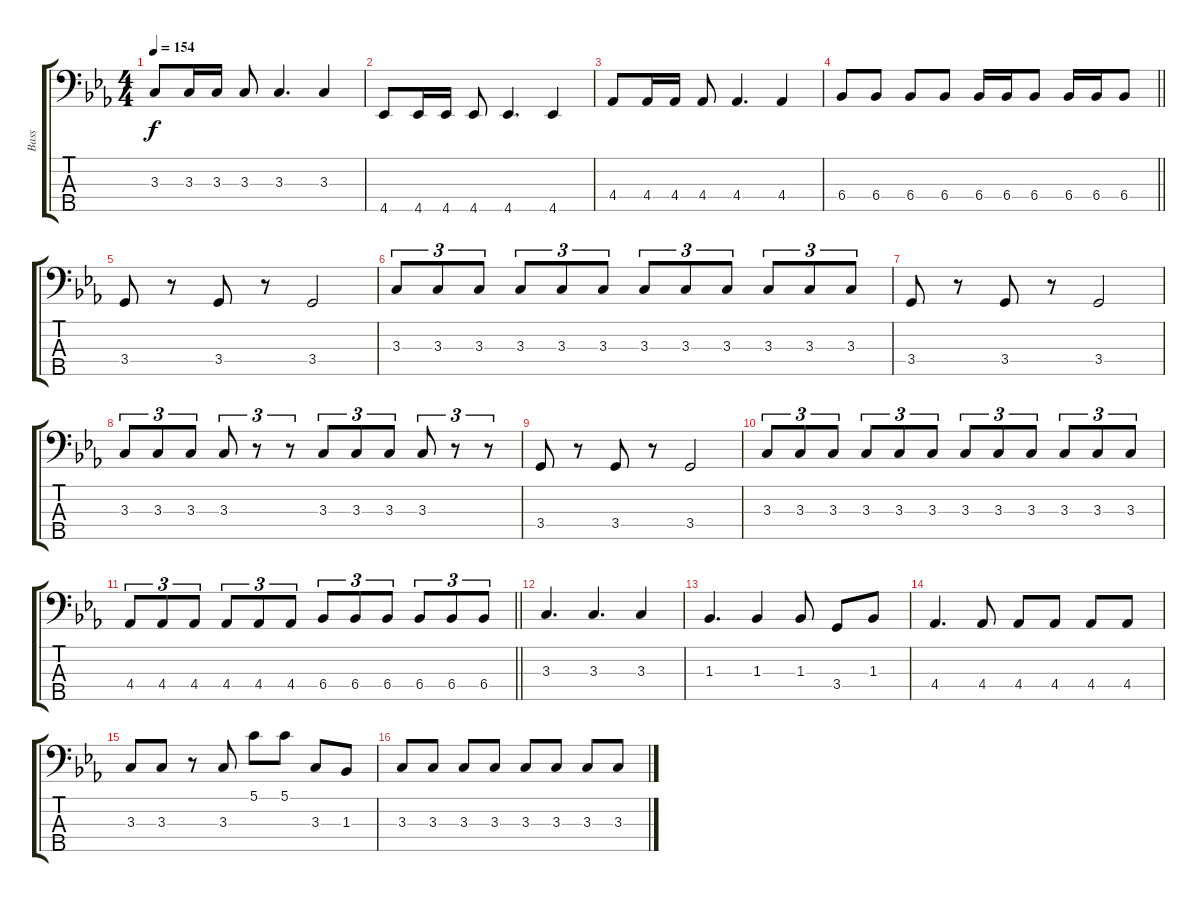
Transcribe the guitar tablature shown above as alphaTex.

\track ("Bass" "Bass") {instrument electricbasspick}
\staff {score tabs}
\tuning (G2 D2 A1 E1 B0) {hide}
\ts (4 4)
\tempo 154
\clef f4
\ks cminor
3.3.8{dy f} 3.3.16 3.3.16 3.3.8 3.3.4{d} 3.3.4 |
4.5.8 4.5.16 4.5.16 4.5.8 4.5.4{d} 4.5.4 |
4.4.8 4.4.16 4.4.16 4.4.8 4.4.4{d} 4.4.4 |
\barLineRight lightlight
6.4.8 6.4.8 6.4.8 6.4.8 6.4.16 6.4.16 6.4.8 6.4.16 6.4.16 6.4.8 |
3.4.8 r.8 3.4.8 r.8 3.4.2 |
3.3.8{tu (3 2)} 3.3.8{tu (3 2)} 3.3.8{tu (3 2)} 3.3.8{tu (3 2)} 3.3.8{tu (3 2)} 3.3.8{tu (3 2)} 3.3.8{tu (3 2)} 3.3.8{tu (3 2)} 3.3.8{tu (3 2)} 3.3.8{tu (3 2)} 3.3.8{tu (3 2)} 3.3.8{tu (3 2)} |
3.4.8 r.8 3.4.8 r.8 3.4.2 |
3.3.8{tu (3 2)} 3.3.8{tu (3 2)} 3.3.8{tu (3 2)} 3.3.8{tu (3 2)} r.8{tu (3 2)} r.8{tu (3 2)} 3.3.8{tu (3 2)} 3.3.8{tu (3 2)} 3.3.8{tu (3 2)} 3.3.8{tu (3 2)} r.8{tu (3 2)} r.8{tu (3 2)} |
3.4.8 r.8 3.4.8 r.8 3.4.2 |
3.3.8{tu (3 2)} 3.3.8{tu (3 2)} 3.3.8{tu (3 2)} 3.3.8{tu (3 2)} 3.3.8{tu (3 2)} 3.3.8{tu (3 2)} 3.3.8{tu (3 2)} 3.3.8{tu (3 2)} 3.3.8{tu (3 2)} 3.3.8{tu (3 2)} 3.3.8{tu (3 2)} 3.3.8{tu (3 2)} |
\barLineRight lightlight
4.4.8{tu (3 2)} 4.4.8{tu (3 2)} 4.4.8{tu (3 2)} 4.4.8{tu (3 2)} 4.4.8{tu (3 2)} 4.4.8{tu (3 2)} 6.4.8{tu (3 2)} 6.4.8{tu (3 2)} 6.4.8{tu (3 2)} 6.4.8{tu (3 2)} 6.4.8{tu (3 2)} 6.4.8{tu (3 2)} |
\section ("" "")
3.3.4{d} 3.3.4{d} 3.3.4 |
1.3.4{d} 1.3.4 1.3.8 3.4.8 1.3.8 |
4.4.4{d} 4.4.8 4.4.8 4.4.8 4.4.8 4.4.8 |
3.3.8 3.3.8 r.8 3.3.8 5.1.8 5.1.8 3.3.8 1.3.8 |
3.3.8 3.3.8 3.3.8 3.3.8 3.3.8 3.3.8 3.3.8 3.3.8
